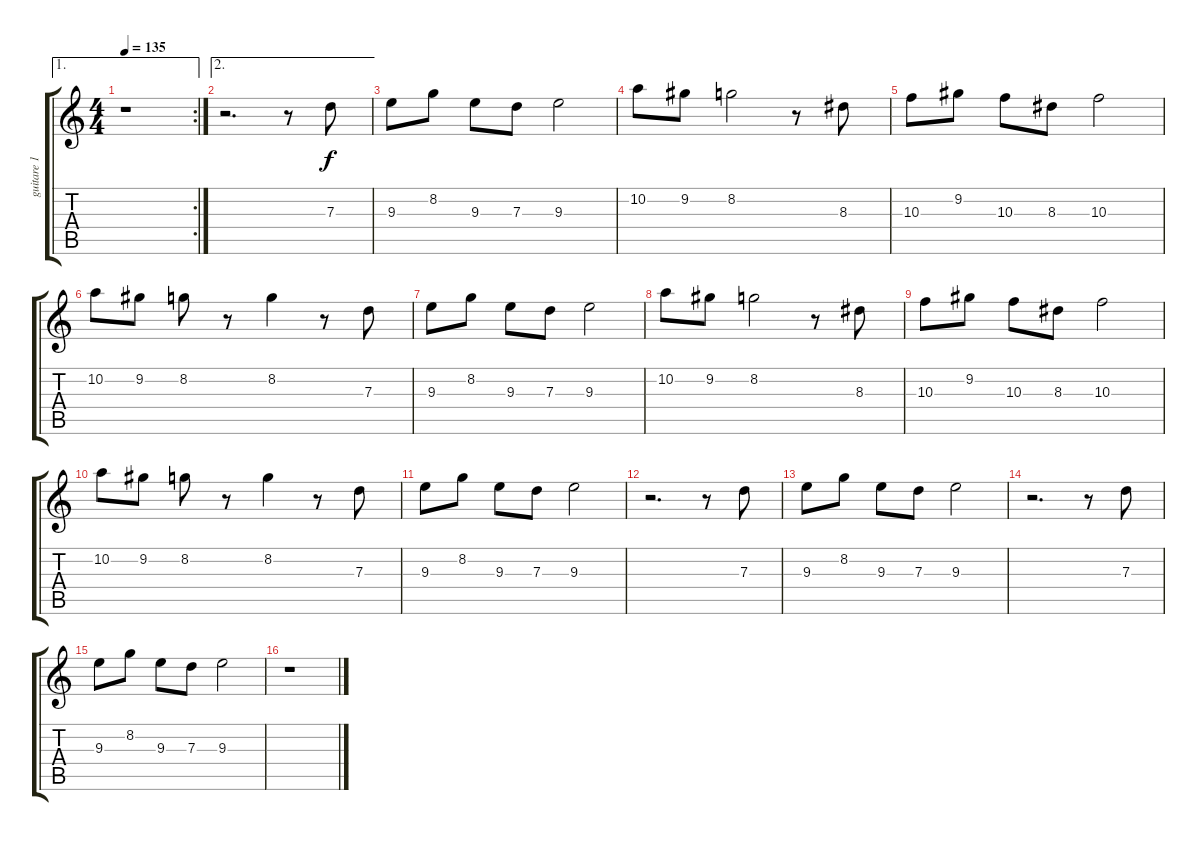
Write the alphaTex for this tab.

\track ("guitare 1" "guitare 1") {instrument overdrivenguitar}
\staff {score tabs}
\tuning (E4 B3 G3 D3 A2 E2) {hide}
\ae 1
\rc 2
\ts (4 4)
\tempo 135
\clef g2
\ks c
r.1{dy mp} |
\ae 2
r.2{d} r.8 7.3.8{dy f} |
9.3.8 8.2.8 9.3.8 7.3.8 9.3.2 |
10.2.8 9.2.8 8.2.2 r.8 8.3.8 |
10.3.8 9.2.8 10.3.8 8.3.8 10.3.2 |
10.2.8 9.2.8 8.2.8 r.8 8.2.4 r.8 7.3.8 |
9.3.8 8.2.8 9.3.8 7.3.8 9.3.2 |
10.2.8 9.2.8 8.2.2 r.8 8.3.8 |
10.3.8 9.2.8 10.3.8 8.3.8 10.3.2 |
10.2.8 9.2.8 8.2.8 r.8 8.2.4 r.8 7.3.8 |
9.3.8 8.2.8 9.3.8 7.3.8 9.3.2 |
r.2{d} r.8 7.3.8 |
9.3.8 8.2.8 9.3.8 7.3.8 9.3.2 |
r.2{d} r.8 7.3.8 |
9.3.8 8.2.8 9.3.8 7.3.8 9.3.2 |
r.1
